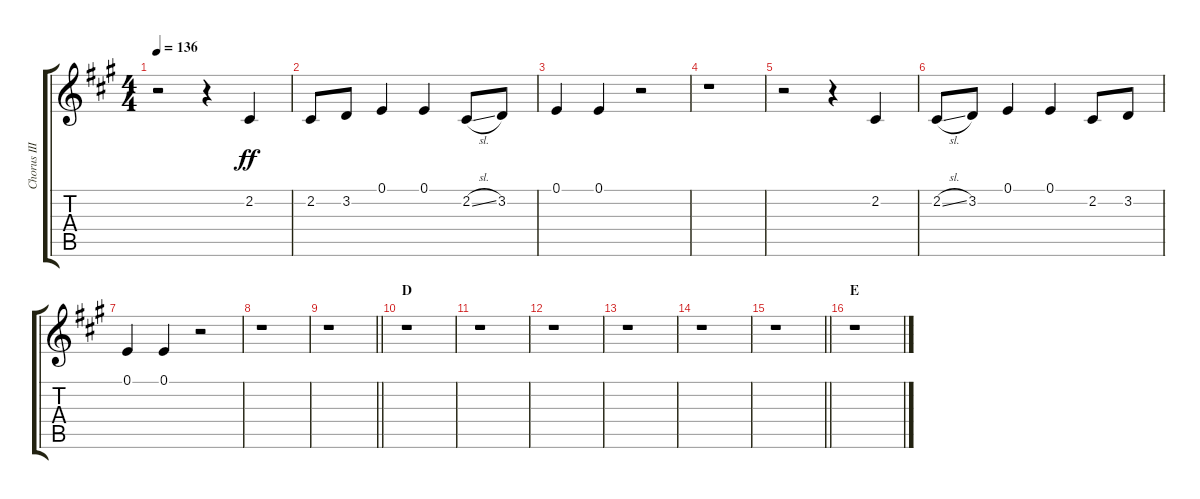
\track ("Chorus III" "Chorus III") {instrument voiceoohs}
\staff {score tabs}
\tuning (E4 B3 G3 D3 A2 E2) {hide}
\ts (4 4)
\tempo 136
\clef g2
\ks a
r.2{dy ff} r.4 2.2.4 |
2.2.8 3.2.8 0.1.4 0.1.4 2.2{sl}.8 3.2.8 |
0.1.4 0.1.4 r.2 |
r.1 |
r.2 r.4 2.2.4 |
2.2{sl}.8 3.2.8 0.1.4 0.1.4 2.2.8 3.2.8 |
0.1.4 0.1.4 r.2 |
r.1 |
\barLineRight lightlight
r.1 |
\section ("" "D")
r.1 |
r.1 |
r.1 |
r.1 |
r.1 |
\barLineRight lightlight
r.1 |
\section ("" "E")
r.1
